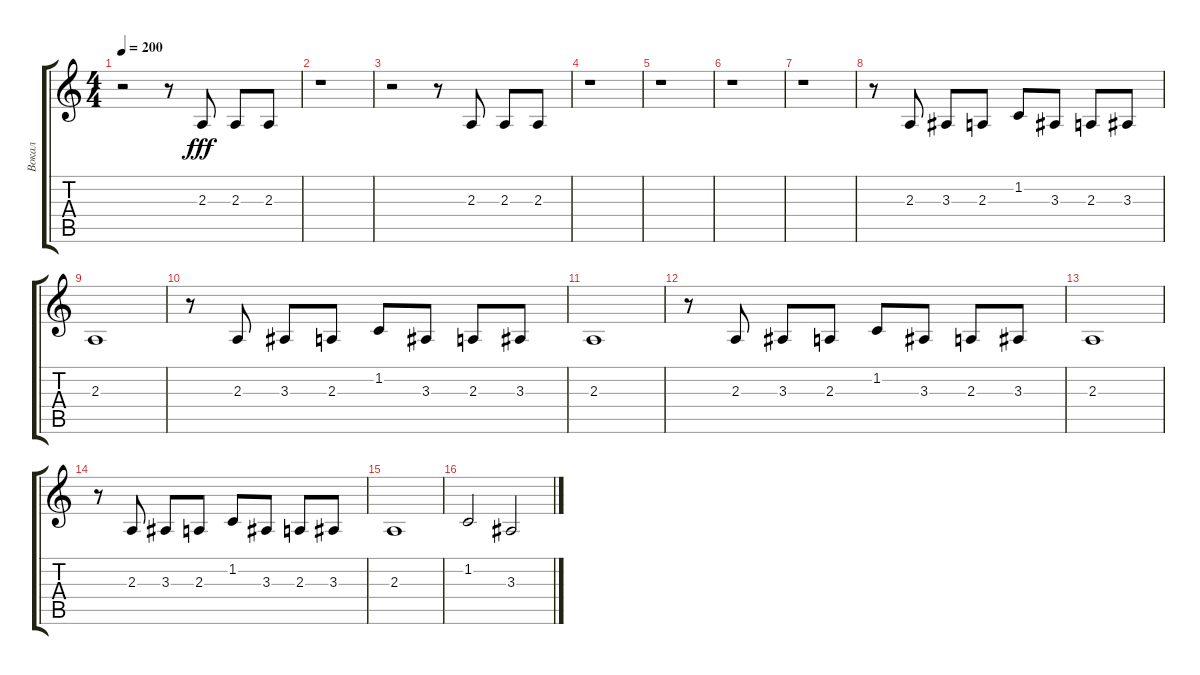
\track ("Вокал" "Вокал") {instrument tenorsax}
\staff {score tabs}
\tuning (E4 B3 G3 D3 A2 E2) {hide}
\ts (4 4)
\tempo 200
\clef g2
\ks c
r.2{dy fff} r.8 2.3.8 2.3.8 2.3.8 |
r.1 |
r.2 r.8 2.3.8 2.3.8 2.3.8 |
r.1 |
r.1 |
r.1 |
r.1 |
r.8 2.3.8 3.3.8 2.3.8 1.2.8 3.3.8 2.3.8 3.3.8 |
2.3.1 |
r.8 2.3.8 3.3.8 2.3.8 1.2.8 3.3.8 2.3.8 3.3.8 |
2.3.1 |
r.8 2.3.8 3.3.8 2.3.8 1.2.8 3.3.8 2.3.8 3.3.8 |
2.3.1 |
r.8 2.3.8 3.3.8 2.3.8 1.2.8 3.3.8 2.3.8 3.3.8 |
2.3.1 |
1.2.2 3.3.2
